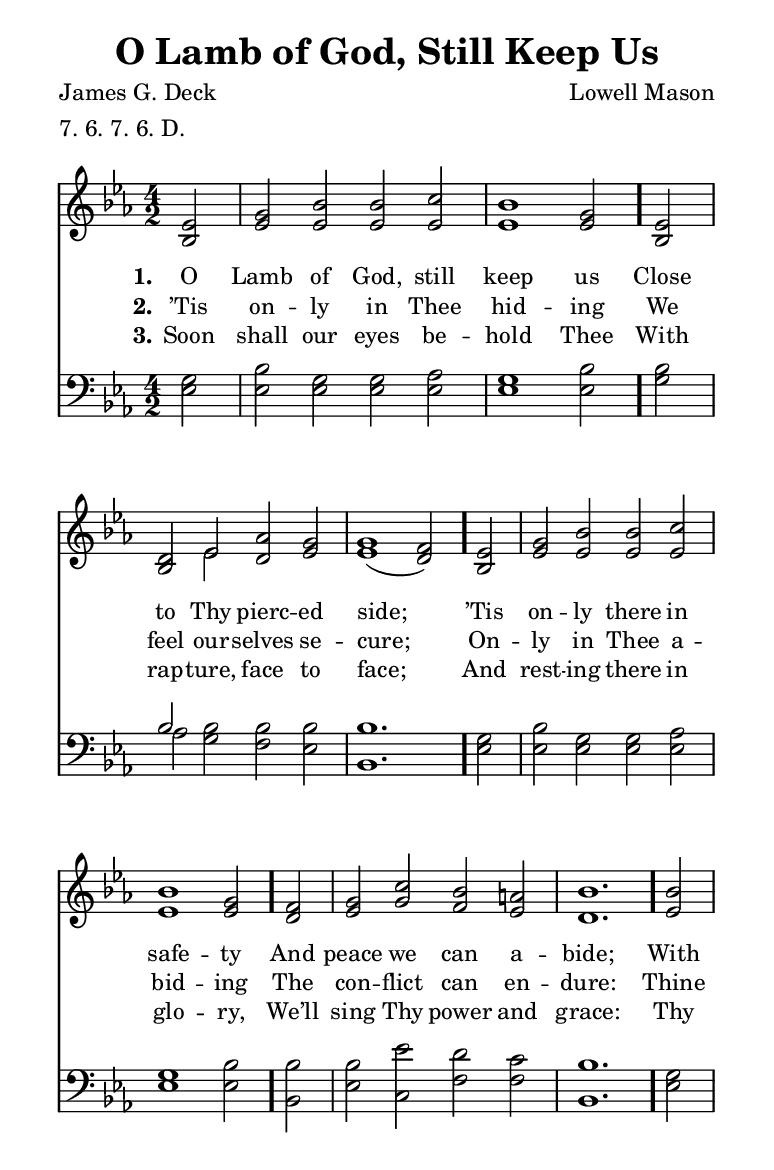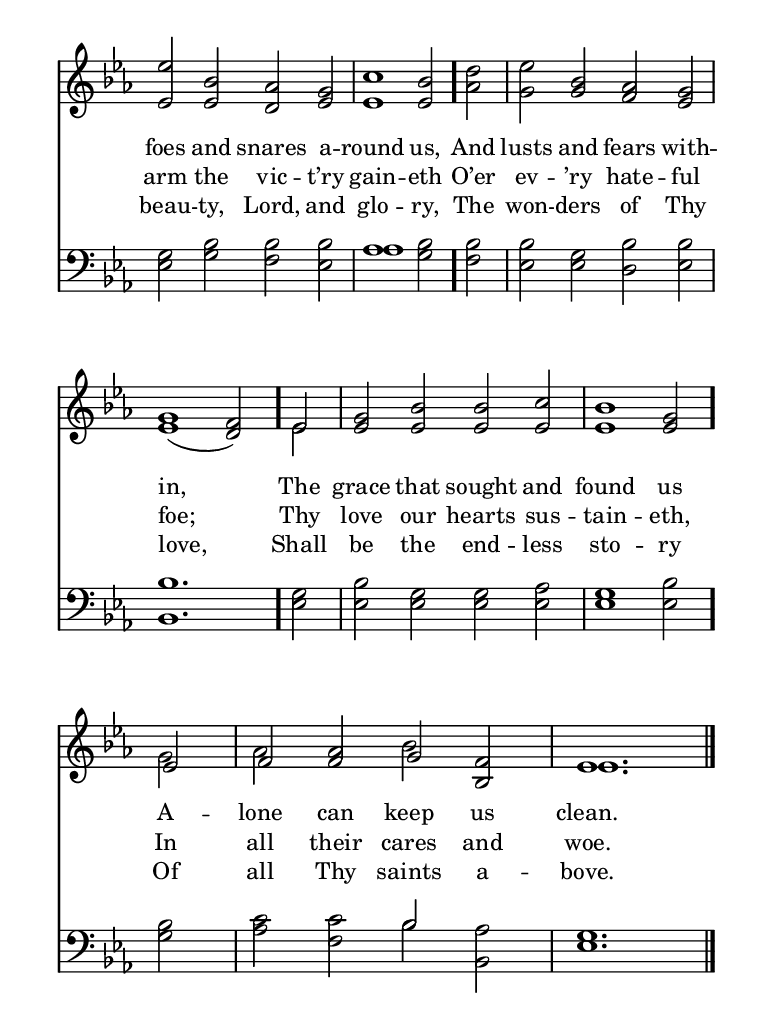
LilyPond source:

\include "common/global.ily"
\paper {
  \include "common/paper.ily"
}

\header{
  hymnnumber = "183"
  title = "O Lamb of God, Still Keep Us"
  tunename = "Missionary Hymn" % see https://hymnary.org/tune/missionary_hymn_mason
  meter = "7. 6. 7. 6. D."
  poet = "James G. Deck" % see https://bibletruthpublishers.com/o-lamb-of-god-still-keep-us/james-george-deck/echoes-of-grace-hymnbook/hymnbooks/la78865
  composer = "Lowell Mason" % see https://hymnary.org/tune/missionary_hymn_mason
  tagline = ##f
}

global = {
  \include "common/overrides.ily"
  \override Staff.TimeSignature.style = #'numbered
  \time 4/2
  \override Score.MetronomeMark.transparent = ##t % hide all fermata changes too
  \tempo 2=90
  \key ees \major
  \partial 2
  \autoBeamOff
}

notesSoprano = {
\global
\relative c' {

  ees2 | g bes bes c | bes1 g2
  ees2 | d ees aes g | g1( f2)
  ees2 | g bes bes c | bes1 g2
  f2 | g c bes a | bes1.
  bes2 | ees bes aes g | c1 bes2
  d2 | ees bes aes g | g1( f2)
  ees2 | g bes bes c | bes1 g2
  ees2 | f aes g f | ees1.

  \bar "|."

}
}

notesAlto = {
\global
\relative e' {

  bes2 | ees ees ees ees | ees1 ees2
  bes2 | bes ees d ees | ees1( d2)
  bes2 | ees ees ees ees | ees1 ees2
  d2 | ees g f ees | d1.
  ees2 | ees ees d ees | ees1 ees2
  aes2 | g g f ees | ees1( d2)
  ees2 | ees ees ees ees | ees1 ees2
  g2 | aes f bes bes, | ees1.

}
}

notesTenor = {
\global
\relative a {

  g2 | bes g g aes | g1 bes2
  bes2 | bes bes bes bes | bes1.
  g2 | bes g g aes | g1 bes2
  bes2 | bes ees d c | bes1.
  g2 | g bes bes bes | aes1 bes2
  bes2 | bes g bes bes | bes1.
  g2 | bes g g aes | g1 bes2
  bes2 | c c bes aes | g1.

}
}

notesBass = {
\global
\relative f {

  ees2 | ees ees ees ees | ees1 ees2
  g2 | aes g f ees | bes1.
  ees2 | ees ees ees ees | ees1 ees2
  bes2 | ees c f f | bes,1.
  ees2 | ees g f ees | aes1 g2
  f2 | ees ees d ees | bes1.
  ees2 | ees ees ees ees | ees1 ees2
  g2 | aes f bes bes, | ees1.

}
}

wordsA = \lyricmode {
\set stanza = "1."

O Lamb of God, still keep us \bar "."
Close to Thy pierc -- ed side; \bar "."
’Tis on -- ly there in safe -- ty \bar "."
And peace we can a -- bide; \bar "."
With foes and snares a -- round us, \bar "."
And lusts and fears with -- in, \bar "."
The grace that sought and found us \bar "."
A -- lone can keep us clean. \bar "."

}

wordsB = \lyricmode {
\set stanza = "2."

’Tis on -- ly in Thee hid -- ing
We feel our -- selves se -- cure;
On -- ly in Thee a -- bid -- ing
The con -- flict can en -- dure:
Thine arm the vic -- t’ry gain -- eth
O’er ev -- ’ry hate -- ful foe;
Thy love our hearts sus -- tain -- eth,
In all their cares and woe.

}

wordsC = \lyricmode {
\set stanza = "3."

Soon shall our eyes be -- hold Thee
With rap -- ture, face to face;
And rest -- ing there in glo -- ry,
We’ll sing Thy power and grace:
Thy beau -- ty, Lord, and glo -- ry,
The won -- ders of Thy love,
Shall be the end -- less sto -- ry
Of all Thy saints a -- bove.

}

\score {
  \context ChoirStaff <<
    \context Staff = upper <<
      \set Staff.autoBeaming = ##f
      \set ChoirStaff.systemStartDelimiter = #'SystemStartBar
      \set ChoirStaff.printPartCombineTexts = ##f
      \partcombine #'(2 . 11) \notesSoprano \notesAlto
      \context NullVoice = sopranos { \voiceOne << \notesSoprano >> }
      \context Lyrics = one   \lyricsto sopranos \wordsA
      \context Lyrics = two   \lyricsto sopranos \wordsB
      \context Lyrics = three \lyricsto sopranos \wordsC
    >>
    \context Staff = men <<
      \set Staff.autoBeaming = ##f
      \clef bass
      \set ChoirStaff.printPartCombineTexts = ##f
      \partcombine #'(2 . 11) \notesTenor \notesBass
    >>
  >>
  \layout {
    \include "common/layout.ily"
  }
  #(cond ((ly:get-option 'eog-midi-permitted) #{ \midi{
    \include "common/midi.ily"
  } #}))
}

\version "2.19.49"  % necessary for upgrading to future LilyPond versions.

% vi:set et ts=2 sw=2 ai nocindent syntax=lilypond:
